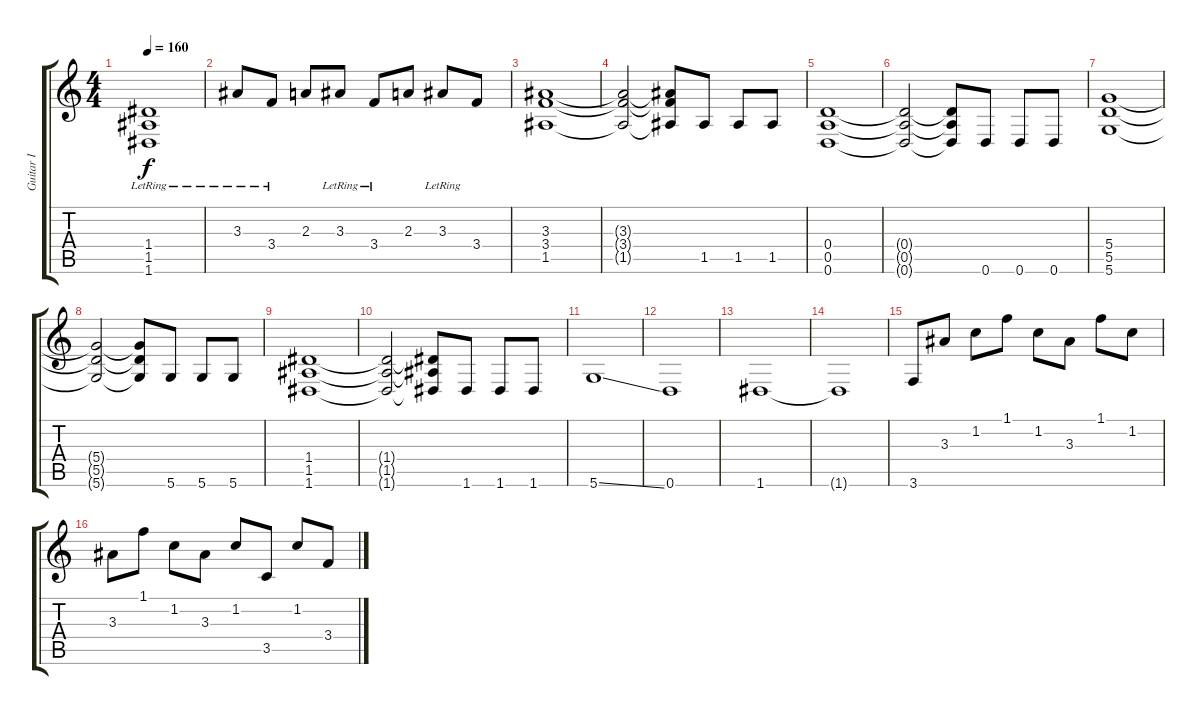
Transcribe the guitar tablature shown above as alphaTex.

\track ("Guitar I" "Guitar I") {instrument electricguitarmuted}
\staff {score tabs}
\tuning (E4 B3 G3 D3 A2 D2) {hide}
\ts (4 4)
\tempo 160
\clef g2
\ks c
(1.4{lr} 1.5{lr} 1.6{lr}).1{dy f} |
3.3{lr}.8 3.4{lr}.8 2.3.8 3.3{lr}.8 3.4{lr}.8 2.3.8 3.3{lr}.8 3.4.8 |
(3.3 3.4 1.5).1 |
(3.3{t} 3.4{t} 1.5{t}).2 (3.3{t} 3.4{t} 1.5{t}).8 1.5.8 1.5.8 1.5.8 |
(0.4 0.5 0.6).1 |
(0.4{t} 0.5{t} 0.6{t}).2 (0.4{t} 0.5{t} 0.6{t}).8 0.6.8 0.6.8 0.6.8 |
(5.4 5.5 5.6).1 |
(5.4{t} 5.5{t} 5.6{t}).2 (5.4{t} 5.5{t} 5.6{t}).8 5.6.8 5.6.8 5.6.8 |
(1.4 1.5 1.6).1 |
(1.4{t} 1.5{t} 1.6{t}).2 (1.4{t} 1.5{t} 1.6{t}).8 1.6.8 1.6.8 1.6.8 |
5.6{ss}.1 |
0.6.1 |
1.6.1 |
1.6{t}.1 |
\section ("" " ")
3.6.8 3.3.8 1.2.8 1.1.8 1.2.8 3.3.8 1.1.8 1.2.8 |
3.3.8 1.1.8 1.2.8 3.3.8 1.2.8 3.5.8 1.2.8 3.4.8
